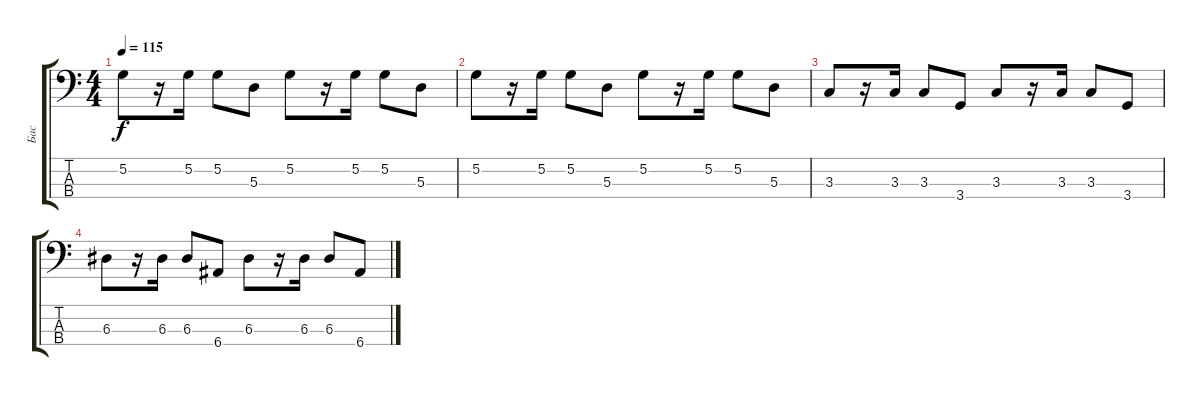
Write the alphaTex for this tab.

\track ("Бас" "Бас") {instrument electricbassfinger}
\staff {score tabs}
\tuning (G2 D2 A1 E1) {hide}
\ts (4 4)
\tempo 115
\clef f4
\ks c
5.2.8{dy f} r.16 5.2.16 5.2.8 5.3.8 5.2.8 r.16 5.2.16 5.2.8 5.3.8 |
5.2.8 r.16 5.2.16 5.2.8 5.3.8 5.2.8 r.16 5.2.16 5.2.8 5.3.8 |
3.3.8 r.16 3.3.16 3.3.8 3.4.8 3.3.8 r.16 3.3.16 3.3.8 3.4.8 |
6.3.8 r.16 6.3.16 6.3.8 6.4.8 6.3.8 r.16 6.3.16 6.3.8 6.4.8
